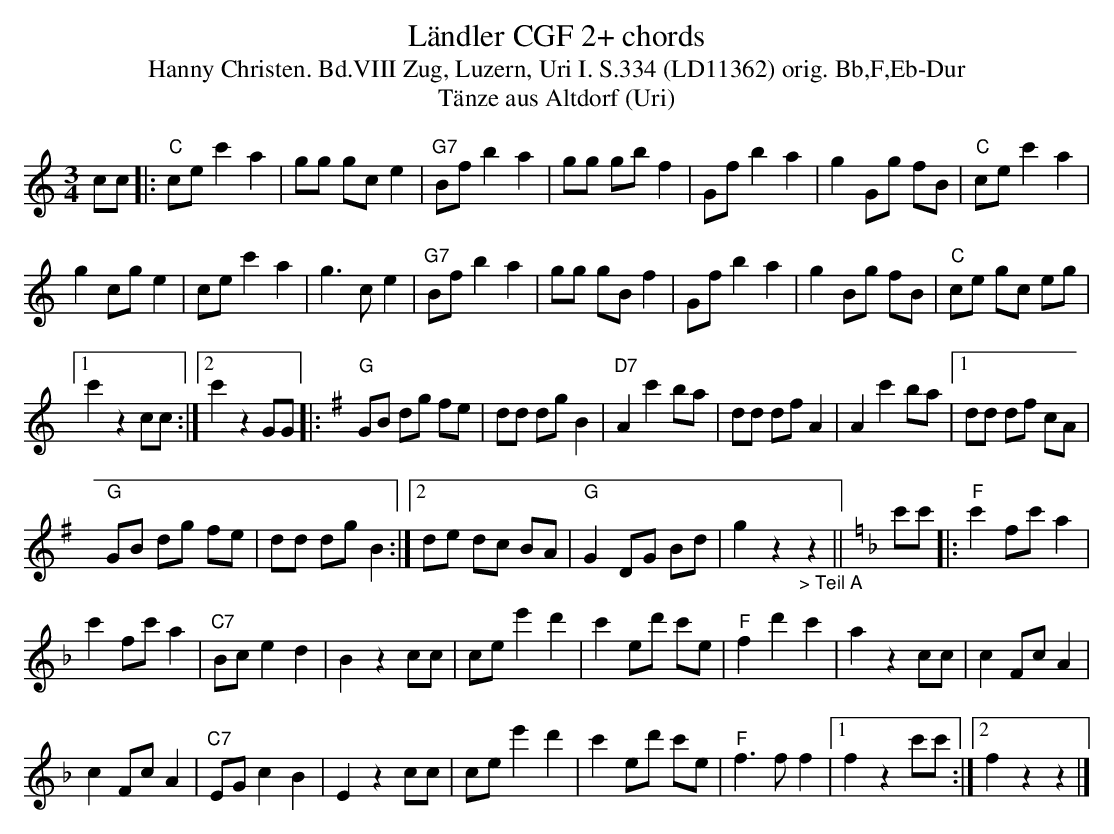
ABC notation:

X:1
T:L\"andler CGF 2+ chords
T:Hanny Christen. Bd.VIII Zug, Luzern, Uri I. S.334 (LD11362) orig. Bb,F,Eb-Dur
T:T\"anze aus Altdorf (Uri)
M:3/4
L:1/8
K:Cmaj%%MIDI gchordon
cc |: "C"ce c'2a2 | gg gc e2 | "G7"Bf b2a2 | gg gb f2 | Gf b2a2 | g2 Gg fB | "C"ce c'2a2 |
g2cge2 | ce c'2a2 | g3ce2 | "G7"Bf b2a2 | gg gB f2 | Gf b2a2 | g2 Bg fB | "C"ce gc eg |1
c'2z2cc :|2 c'2z2GG |: [K:Gmaj] "G"GB dg fe | dd dgB2 | "D7"A2c'2ba | dd df A2 | A2c'2ba |1 dd df cA |
"G"GB dg fe | dd dgB2 :|2 de dc BA | "G"G2 DG Bd | g2z2"_> Teil A"z2 || [K:Fmaj] c'c' |: "F"c'2 fc' a2 |
c'2 fc' a2 | "C7"Bc e2d2 | B2z2cc | ce e'2d'2 | c'2 ed' c'e | "F"f2d'2c'2 | a2z2cc | c2Fc A2 |
c2FcA2 | "C7"EG c2B2 | E2z2cc | ce e'2d'2 | c'2 ed' c'e | "F"f3ff2 |1 f2z2c'c' :|2 f2z2z2 |]
